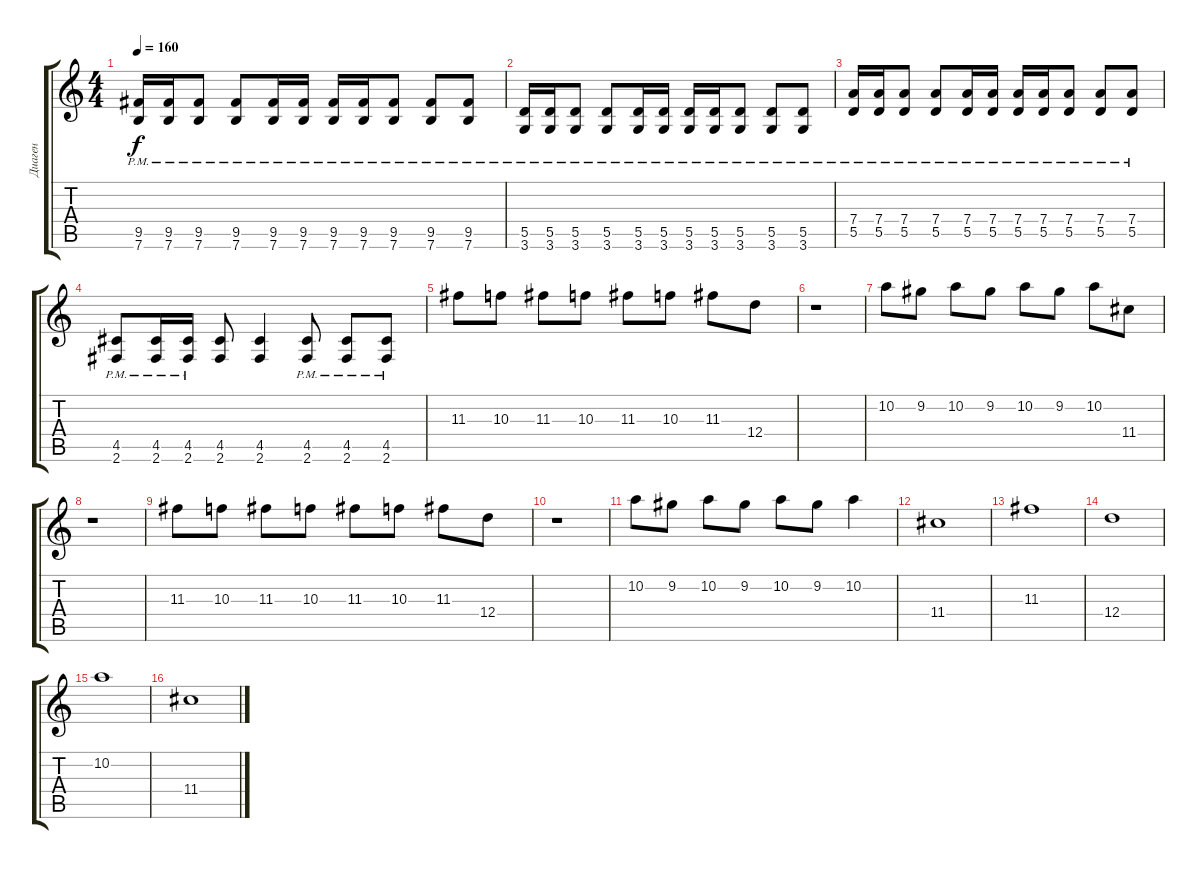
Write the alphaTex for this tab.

\track ("Диаген" "Диаген") {instrument distortionguitar}
\staff {score tabs}
\tuning (E4 B3 G3 D3 A2 E2) {hide}
\ts (4 4)
\tempo 160
\clef g2
\ks c
(9.5{pm} 7.6{pm}).16{dy f} (9.5{pm} 7.6{pm}).16 (9.5{pm} 7.6{pm}).8 (9.5{pm} 7.6{pm}).8 (9.5{pm} 7.6{pm}).16 (9.5{pm} 7.6{pm}).16 (9.5{pm} 7.6{pm}).16 (9.5{pm} 7.6{pm}).16 (9.5{pm} 7.6{pm}).8 (9.5{pm} 7.6{pm}).8 (9.5{pm} 7.6{pm}).8 |
(5.5{pm} 3.6{pm}).16 (5.5{pm} 3.6{pm}).16 (5.5{pm} 3.6{pm}).8 (5.5{pm} 3.6{pm}).8 (5.5{pm} 3.6{pm}).16 (5.5{pm} 3.6{pm}).16 (5.5{pm} 3.6{pm}).16 (5.5{pm} 3.6{pm}).16 (5.5{pm} 3.6{pm}).8 (5.5{pm} 3.6{pm}).8 (5.5{pm} 3.6{pm}).8 |
(7.4{pm} 5.5{pm}).16 (7.4{pm} 5.5{pm}).16 (7.4{pm} 5.5{pm}).8 (7.4{pm} 5.5{pm}).8 (7.4{pm} 5.5{pm}).16 (7.4{pm} 5.5{pm}).16 (7.4{pm} 5.5{pm}).16 (7.4{pm} 5.5{pm}).16 (7.4{pm} 5.5{pm}).8 (7.4{pm} 5.5{pm}).8 (7.4{pm} 5.5{pm}).8 |
(4.5{pm} 2.6{pm}).8 (4.5{pm} 2.6{pm}).16 (4.5{pm} 2.6{pm}).16 (4.5 2.6).8 (4.5 2.6).4 (4.5{pm} 2.6{pm}).8 (4.5{pm} 2.6{pm}).8 (4.5{pm} 2.6{pm}).8 |
11.3.8 10.3.8 11.3.8 10.3.8 11.3.8 10.3.8 11.3.8 12.4.8 |
r.1 |
10.2.8 9.2.8 10.2.8 9.2.8 10.2.8 9.2.8 10.2.8 11.4.8 |
r.1 |
11.3.8 10.3.8 11.3.8 10.3.8 11.3.8 10.3.8 11.3.8 12.4.8 |
r.1 |
10.2.8 9.2.8 10.2.8 9.2.8 10.2.8 9.2.8 10.2.4 |
11.4.1 |
11.3.1 |
12.4.1 |
10.2.1 |
11.4.1
